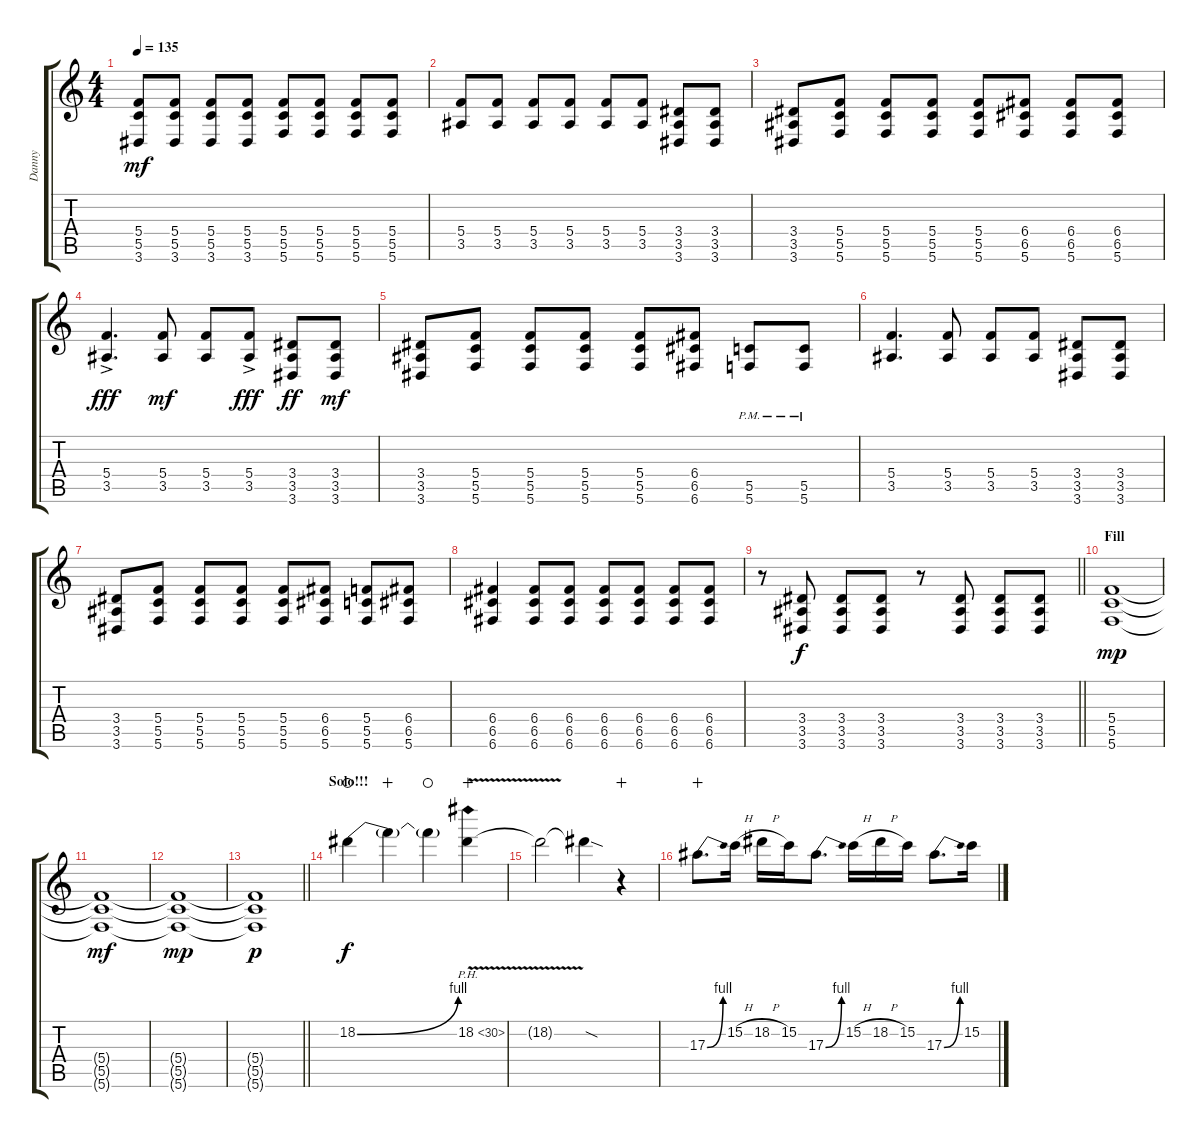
\track ("Danny" "Danny") {instrument distortionguitar}
\staff {score tabs}
\tuning (D4 A3 F3 C3 G2 C2) {hide}
\ts (4 4)
\tempo 135
\clef g2
\ks c
(5.4 5.5 3.6).8{dy mf} (5.4 5.5 3.6).8 (5.4 5.5 3.6).8 (5.4 5.5 3.6).8 (5.4 5.5 5.6).8 (5.4 5.5 5.6).8 (5.4 5.5 5.6).8 (5.4 5.5 5.6).8 |
(5.4 3.5).8 (5.4 3.5).8 (5.4 3.5).8 (5.4 3.5).8 (5.4 3.5).8 (5.4 3.5).8 (3.4 3.5 3.6).8 (3.4 3.5 3.6).8 |
(3.4 3.5 3.6).8 (5.4 5.5 5.6).8 (5.4 5.5 5.6).8 (5.4 5.5 5.6).8 (5.4 5.5 5.6).8 (6.4 6.5 5.6).8 (6.4 6.5 5.6).8 (6.4 6.5 5.6).8 |
(5.4{ac} 3.5{ac}).4{d dy fff} (5.4 3.5).8{dy mf} (5.4 3.5).8 (5.4{ac} 3.5{ac}).8{dy fff} (3.4 3.5 3.6).8{dy ff} (3.4 3.5 3.6).8{dy mf} |
(3.4 3.5 3.6).8 (5.4 5.5 5.6).8 (5.4 5.5 5.6).8 (5.4 5.5 5.6).8 (5.4 5.5 5.6).8 (6.4 6.5 6.6).8 (5.5{pm} 5.6{pm}).8 (5.5{pm} 5.6{pm}).8 |
(5.4 3.5).4{d} (5.4 3.5).8 (5.4 3.5).8 (5.4 3.5).8 (3.4 3.5 3.6).8 (3.4 3.5 3.6).8 |
(3.4 3.5 3.6).8 (5.4 5.5 5.6).8 (5.4 5.5 5.6).8 (5.4 5.5 5.6).8 (5.4 5.5 5.6).8 (6.4 6.5 5.6).8 (5.4 5.5 5.6).8 (6.4 6.5 5.6).8 |
(6.4 6.5 6.6).4 (6.4 6.5 6.6).8 (6.4 6.5 6.6).8 (6.4 6.5 6.6).8 (6.4 6.5 6.6).8 (6.4 6.5 6.6).8 (6.4 6.5 6.6).8 |
\barLineRight lightlight
r.8 (3.4 3.5 3.6).8{dy f} (3.4 3.5 3.6).8 (3.4 3.5 3.6).8 r.8 (3.4 3.5 3.6).8 (3.4 3.5 3.6).8 (3.4 3.5 3.6).8 |
\section ("" "Fill")
(5.4 5.5 5.6).1{dy mp} |
(5.4{t} 5.5{t} 5.6{t}).1{dy mf} |
(5.4{t} 5.5{t} 5.6{t}).1{dy mp} |
\barLineRight lightlight
(5.4{t} 5.5{t} 5.6{t}).1{dy p} |
\section ("" "Solo!!!")
18.2{be (bend 0 0 60 4)}.4{dy f waho} 18.2{t}.4{wahc} 18.2{t}.4{waho} 18.2{ph 12 v}.4{wahc} |
18.2{t}.2 18.2{sod t}.4 r.4{wahc} |
17.3{be (bend 0 0 60 4)}.8{d wahc} 15.2{h}.16 18.2{h}.16 15.2.16 17.3{be (bend 0 0 60 4)}.8{d} 15.2{h}.16 18.2{h}.16 15.2.16 17.3{be (bend 0 0 60 4)}.8{d} 15.2{h}.16
